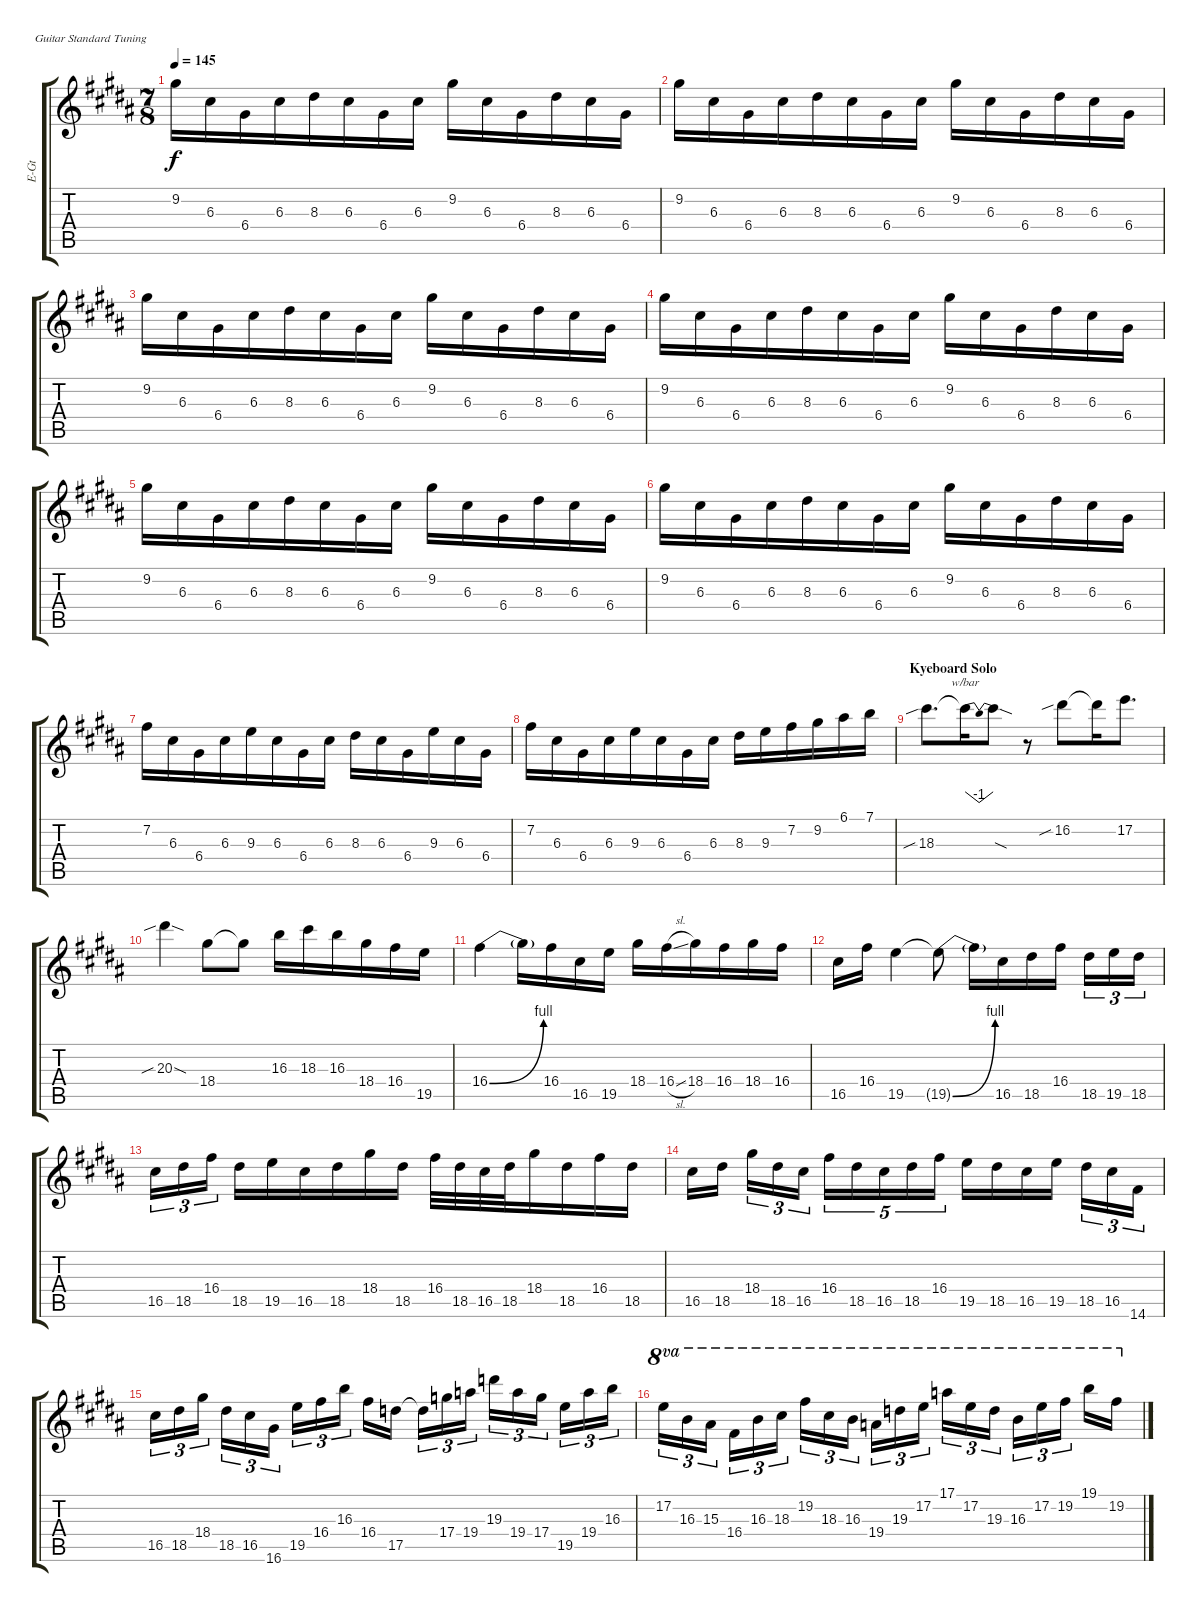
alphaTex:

\defaultSystemsLayout 4
\bracketExtendMode groupsimilarinstruments
\otherSystemsTrackNameOrientation horizontal
\track ("Keyboard Solo" "E-Gt") {multiBarRest instrument distortionguitar}
\staff {score tabs}
\tuning (E4 B3 G3 D3 A2 E2)
\ts (7 8)
\tempo 145
\clef g2
\ks b
9.2{acc #}.16{dy f beam Down} 6.3{acc #}.16{beam Down} 6.4{acc #}.16{beam Down} 6.3{acc #}.16{beam Down} 8.3{acc #}.16{beam Down} 6.3{acc #}.16{beam Down} 6.4{acc #}.16{beam Down} 6.3{acc #}.16{beam Down} 9.2{acc #}.16{beam Down} 6.3{acc #}.16{beam Down} 6.4{acc #}.16{beam Down} 8.3{acc #}.16{beam Down} 6.3{acc #}.16{beam Up} 6.4{acc #}.16{beam Up} |
9.2{acc #}.16{beam Down} 6.3{acc #}.16{beam Down} 6.4{acc #}.16{beam Down} 6.3{acc #}.16{beam Down} 8.3{acc #}.16{beam Down} 6.3{acc #}.16{beam Down} 6.4{acc #}.16{beam Down} 6.3{acc #}.16{beam Down} 9.2{acc #}.16{beam Down} 6.3{acc #}.16{beam Down} 6.4{acc #}.16{beam Down} 8.3{acc #}.16{beam Down} 6.3{acc #}.16{beam Up} 6.4{acc #}.16{beam Up} |
9.2{acc #}.16{beam Down} 6.3{acc #}.16{beam Down} 6.4{acc #}.16{beam Down} 6.3{acc #}.16{beam Down} 8.3{acc #}.16{beam Down} 6.3{acc #}.16{beam Down} 6.4{acc #}.16{beam Down} 6.3{acc #}.16{beam Down} 9.2{acc #}.16{beam Down} 6.3{acc #}.16{beam Down} 6.4{acc #}.16{beam Down} 8.3{acc #}.16{beam Down} 6.3{acc #}.16{beam Up} 6.4{acc #}.16{beam Up} |
9.2{acc #}.16{beam Down} 6.3{acc #}.16{beam Down} 6.4{acc #}.16{beam Down} 6.3{acc #}.16{beam Down} 8.3{acc #}.16{beam Down} 6.3{acc #}.16{beam Down} 6.4{acc #}.16{beam Down} 6.3{acc #}.16{beam Down} 9.2{acc #}.16{beam Down} 6.3{acc #}.16{beam Down} 6.4{acc #}.16{beam Down} 8.3{acc #}.16{beam Down} 6.3{acc #}.16{beam Up} 6.4{acc #}.16{beam Up} |
9.2{acc #}.16{beam Down} 6.3{acc #}.16{beam Down} 6.4{acc #}.16{beam Down} 6.3{acc #}.16{beam Down} 8.3{acc #}.16{beam Down} 6.3{acc #}.16{beam Down} 6.4{acc #}.16{beam Down} 6.3{acc #}.16{beam Down} 9.2{acc #}.16{beam Down} 6.3{acc #}.16{beam Down} 6.4{acc #}.16{beam Down} 8.3{acc #}.16{beam Down} 6.3{acc #}.16{beam Up} 6.4{acc #}.16{beam Up} |
9.2{acc #}.16{beam Down} 6.3{acc #}.16{beam Down} 6.4{acc #}.16{beam Down} 6.3{acc #}.16{beam Down} 8.3{acc #}.16{beam Down} 6.3{acc #}.16{beam Down} 6.4{acc #}.16{beam Down} 6.3{acc #}.16{beam Down} 9.2{acc #}.16{beam Down} 6.3{acc #}.16{beam Down} 6.4{acc #}.16{beam Down} 8.3{acc #}.16{beam Down} 6.3{acc #}.16{beam Up} 6.4{acc #}.16{beam Up} |
7.2{acc #}.16{beam Down} 6.3{acc #}.16{beam Down} 6.4{acc #}.16{beam Down} 6.3{acc #}.16{beam Down} 9.3{acc forcenatural}.16{beam Down} 6.3{acc #}.16{beam Down} 6.4{acc #}.16{beam Down} 6.3{acc #}.16{beam Down} 8.3{acc #}.16{beam Down} 6.3{acc #}.16{beam Down} 6.4{acc #}.16{beam Down} 9.3{acc forcenatural}.16{beam Down} 6.3{acc #}.16{beam Up} 6.4{acc #}.16{beam Up} |
7.2{acc #}.16{beam Down} 6.3{acc #}.16{beam Down} 6.4{acc #}.16{beam Down} 6.3{acc #}.16{beam Down} 9.3{acc forcenatural}.16{beam Down} 6.3{acc #}.16{beam Down} 6.4{acc #}.16{beam Down} 6.3{acc #}.16{beam Down} 8.3{acc #}.16{beam Down} 9.3{acc forcenatural}.16{beam Down} 7.2{acc #}.16{beam Down} 9.2{acc #}.16{beam Down} 6.1{acc #}.16{beam Down} 7.1{acc forcenatural}.16{beam Down} |
\section ("" "Kyeboard Solo")
18.3{sib acc #}.8{d beam Down} 18.3{t acc #}.16{tbe (dip default 0 0 15 -4 30 0) beam Down} 18.3{sod t acc #}.8{beam Down} r.8{beam Down} 16.2{sib acc #}.8{beam Down} 16.2{t acc #}.16{beam Down} 17.2{acc forcenatural}.8{d beam Down} |
20.3{sib sod acc #}.4{beam Down} 18.4{acc #}.8{beam Down} 18.4{t acc #}.8{beam Down} 16.3{acc forcenatural}.16{beam Down} 18.3{acc #}.16{beam Down} 16.3{acc forcenatural}.16{beam Down} 18.4{acc #}.16{beam Down} 16.4{acc #}.16{beam Down} 19.5{acc forcenatural}.16{beam Down} |
16.4{be (bend 0 0 51.6 4) acc #}.4{beam Down} 16.4{t}.16{beam Down} 16.4{acc #}.16{beam Down} 16.5{acc #}.16{beam Down} 19.5{acc forcenatural}.16{beam Down} 18.4{acc #}.16{beam Down} 16.4{sl acc #}.16{beam Down} 18.4{acc #}.16{beam Down} 16.4{acc #}.16{beam Down} 18.4{acc #}.16{beam Down} 16.4{acc #}.16{beam Down} |
16.5{acc #}.16{beam Down} 16.4{acc #}.16{beam Down} 19.5{acc forcenatural}.4{beam Down} 19.5{be (bend 0 0 49.8 4) t acc forcenatural}.8{beam Down} 19.5{t}.16{beam Down} 16.5{acc #}.16{beam Down} 18.5{acc #}.16{beam Down} 16.4{acc #}.16{beam Down beam splitsecondary} 18.5{acc #}.16{tu (3 2) beam Down} 19.5{acc forcenatural}.16{tu (3 2) beam Down} 18.5{acc #}.16{tu (3 2) beam Down} |
16.5{acc #}.16{tu (3 2) beam Down} 18.5{acc #}.16{tu (3 2) beam Down} 16.4{acc #}.16{tu (3 2) beam Down beam splitsecondary} 18.5{acc #}.16{beam Down} 19.5{acc forcenatural}.16{beam Down} 16.5{acc #}.16{beam Down} 18.5{acc #}.16{beam Down} 18.4{acc #}.16{beam Down} 18.5{acc #}.16{beam Down} 16.4{acc #}.32{beam Down} 18.5{acc #}.32{beam Down} 16.5{acc #}.32{beam Down} 18.5{acc #}.32{beam Down} 18.4{acc #}.16{beam Down} 18.5{acc #}.16{beam Down} 16.4{acc #}.16{beam Down} 18.5{acc #}.16{beam Down} |
16.5{acc #}.16{beam Down} 18.5{acc #}.16{beam Down beam splitsecondary} 18.4{acc #}.16{tu (3 2) beam Down} 18.5{acc #}.16{tu (3 2) beam Down} 16.5{acc #}.16{tu (3 2) beam Down} 16.4{acc #}.16{tu (5 4) beam Down} 18.5{acc #}.16{tu (5 4) beam Down} 16.5{acc #}.16{tu (5 4) beam Down} 18.5{acc #}.16{tu (5 4) beam Down} 16.4{acc #}.16{tu (5 4) beam Down} 19.5{acc forcenatural}.16{beam Down} 18.5{acc #}.16{beam Down} 16.5{acc #}.16{beam Down} 19.5{acc forcenatural}.16{beam Down beam splitsecondary} 18.5{acc #}.16{tu (3 2) beam Down} 16.5{acc #}.16{tu (3 2) beam Down} 14.6{acc #}.16{tu (3 2) beam Down} |
16.5{acc #}.16{tu (3 2) beam Down} 18.5{acc #}.16{tu (3 2) beam Down} 18.4{acc #}.16{tu (3 2) beam Down beam splitsecondary} 18.5{acc #}.16{tu (3 2) beam Down} 16.5{acc #}.16{tu (3 2) beam Down} 16.6{acc #}.16{tu (3 2) beam Down beam splitsecondary} 19.5{acc forcenatural}.16{tu (3 2) beam Down} 16.4{acc #}.16{tu (3 2) beam Down} 16.3{acc forcenatural}.16{tu (3 2) beam Down beam split} 16.4{acc #}.16{beam Down} 17.5{acc forcenatural}.16{beam Down beam splitsecondary} 17.5{t acc forcenatural}.16{tu (3 2) beam Down} 17.4{acc forcenatural}.16{tu (3 2) beam Down} 19.4{acc forcenatural}.16{tu (3 2) beam Down} 19.3{acc forcenatural}.16{tu (3 2) beam Down} 19.4{acc forcenatural}.16{tu (3 2) beam Down} 17.4{acc forcenatural}.16{tu (3 2) beam Down beam splitsecondary} 19.5{acc forcenatural}.16{tu (3 2) beam Down} 19.4{acc forcenatural}.16{tu (3 2) beam Down} 16.3{acc forcenatural}.16{tu (3 2) beam Down} |
17.2{acc forcenatural}.16{tu (3 2) ot 8va beam Down} 16.3{acc forcenatural}.16{tu (3 2) ot 8va beam Down} 15.3{acc #}.16{tu (3 2) ot 8va beam Down beam splitsecondary} 16.4{acc #}.16{tu (3 2) ot 8va beam Down} 16.3{acc forcenatural}.16{tu (3 2) ot 8va beam Down} 18.3{acc #}.16{tu (3 2) ot 8va beam Down beam splitsecondary} 19.2{acc #}.16{tu (3 2) ot 8va beam Down} 18.3{acc #}.16{tu (3 2) ot 8va beam Down} 16.3{acc forcenatural}.16{tu (3 2) ot 8va beam Down} 19.4{acc forcenatural}.16{tu (3 2) ot 8va beam Down} 19.3{acc forcenatural}.16{tu (3 2) ot 8va beam Down} 17.2{acc forcenatural}.16{tu (3 2) ot 8va beam Down beam splitsecondary} 17.1{acc forcenatural}.16{tu (3 2) ot 8va beam Down} 17.2{acc forcenatural}.16{tu (3 2) ot 8va beam Down} 19.3{acc forcenatural}.16{tu (3 2) ot 8va beam Down} 16.3{acc forcenatural}.16{tu (3 2) ot 8va beam Down} 17.2{acc forcenatural}.16{tu (3 2) ot 8va beam Down} 19.2{acc #}.16{tu (3 2) ot 8va beam Down beam splitsecondary} 19.1{acc forcenatural}.16{ot 8va beam Down} 19.2{sl acc #}.16{ot 8va beam Down}
